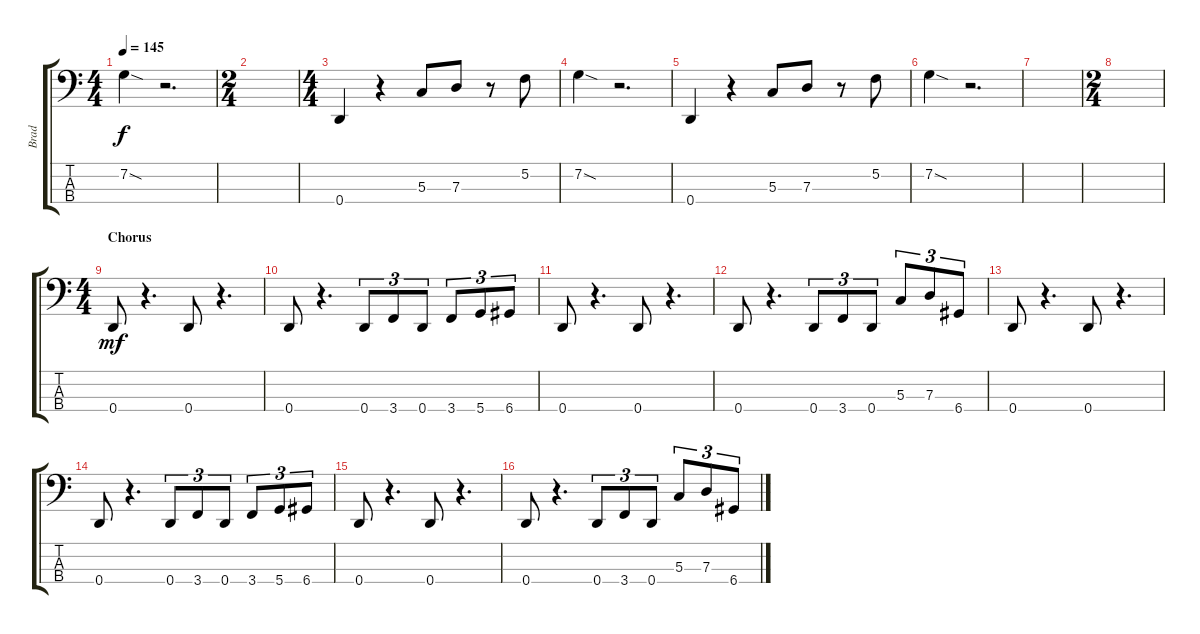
\track ("Brad" "Brad") {instrument electricbassfinger}
\staff {score tabs}
\tuning (F2 C2 G1 D1) {hide}
\ts (4 4)
\tempo 145
\clef f4
\ks c
7.2{sod}.4{dy f} r.2{d} |
\ts (2 4)
|
\ts (4 4)
0.4.4 r.4 5.3.8 7.3.8 r.8 5.2.8 |
7.2{sod}.4 r.2{d} |
0.4.4 r.4 5.3.8 7.3.8 r.8 5.2.8 |
7.2{sod}.4 r.2{d} |
|
\ts (2 4)
|
\ts (4 4)
\section ("" "Chorus")
0.4.8{dy mf} r.4{d} 0.4.8 r.4{d} |
0.4.8 r.4{d} 0.4.8{tu (3 2)} 3.4.8{tu (3 2)} 0.4.8{tu (3 2)} 3.4.8{tu (3 2)} 5.4.8{tu (3 2)} 6.4.8{tu (3 2)} |
0.4.8 r.4{d} 0.4.8 r.4{d} |
0.4.8 r.4{d} 0.4.8{tu (3 2)} 3.4.8{tu (3 2)} 0.4.8{tu (3 2)} 5.3.8{tu (3 2)} 7.3.8{tu (3 2)} 6.4.8{tu (3 2)} |
0.4.8 r.4{d} 0.4.8 r.4{d} |
0.4.8 r.4{d} 0.4.8{tu (3 2)} 3.4.8{tu (3 2)} 0.4.8{tu (3 2)} 3.4.8{tu (3 2)} 5.4.8{tu (3 2)} 6.4.8{tu (3 2)} |
0.4.8 r.4{d} 0.4.8 r.4{d} |
0.4.8 r.4{d} 0.4.8{tu (3 2)} 3.4.8{tu (3 2)} 0.4.8{tu (3 2)} 5.3.8{tu (3 2)} 7.3.8{tu (3 2)} 6.4.8{tu (3 2)}
